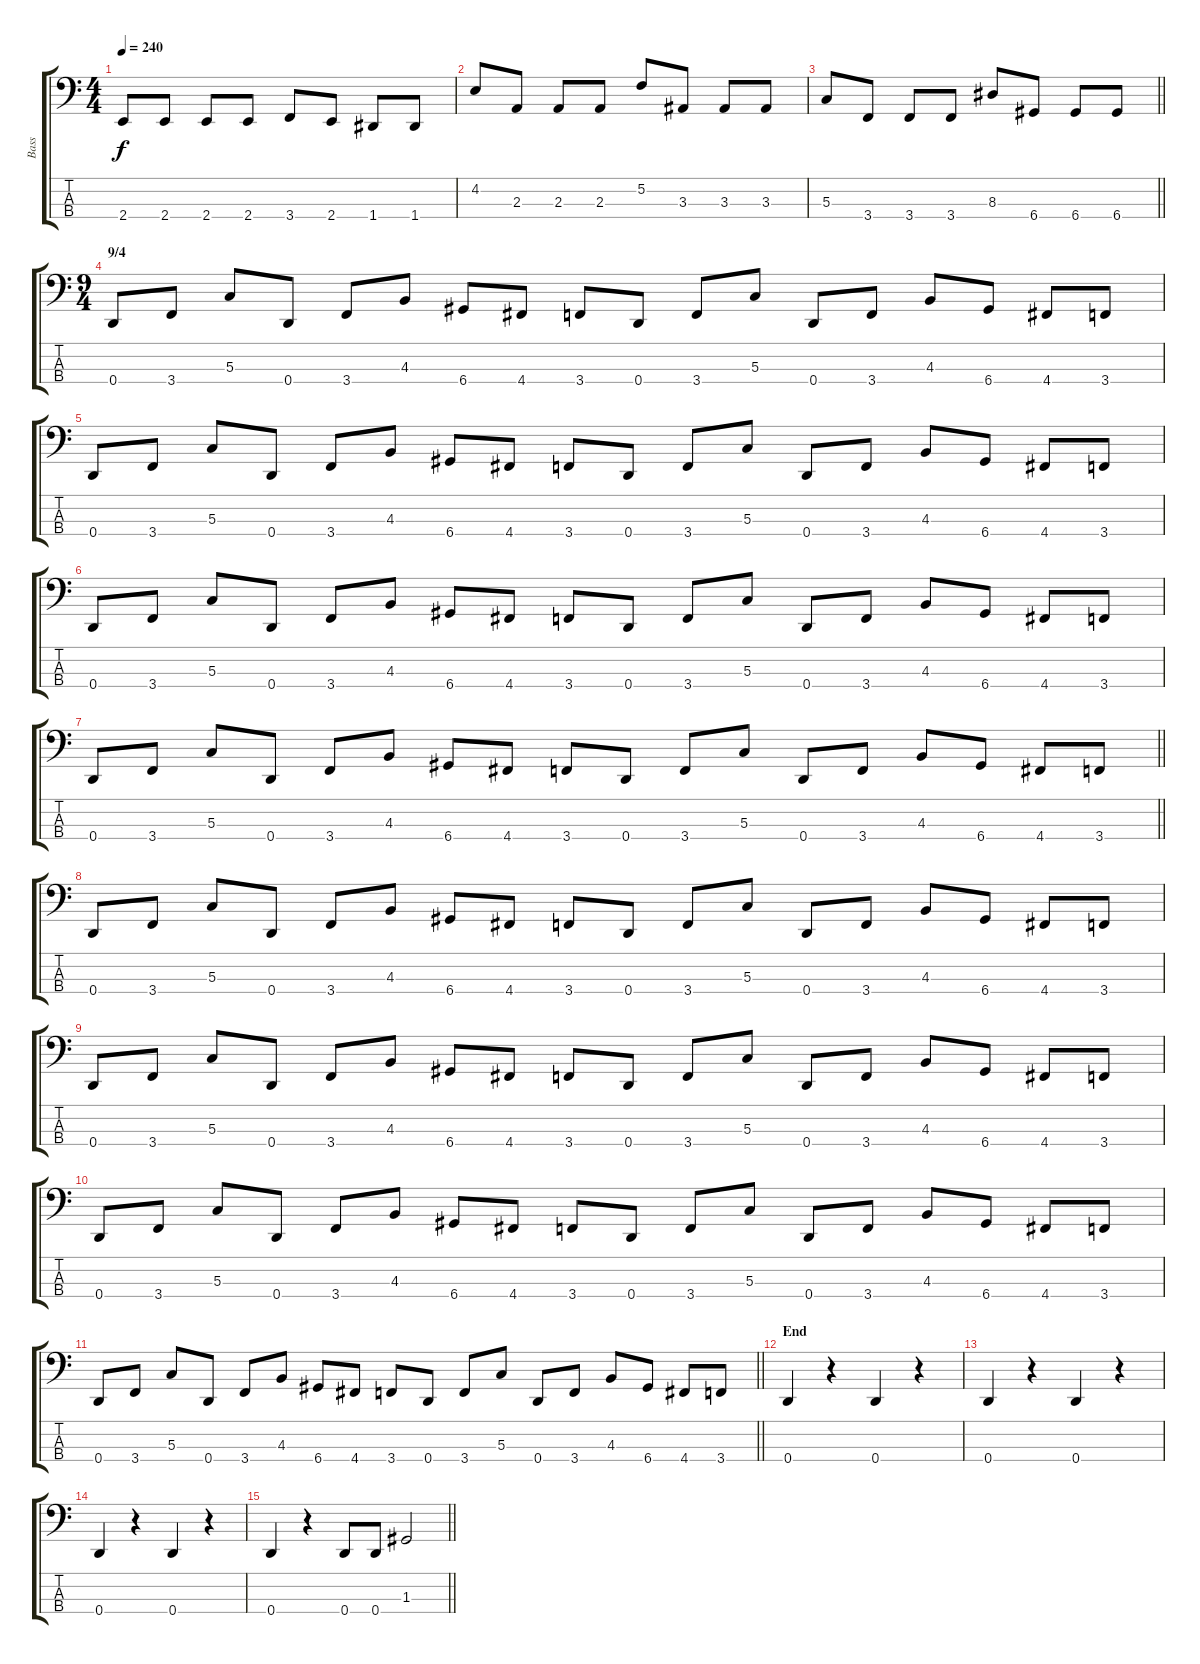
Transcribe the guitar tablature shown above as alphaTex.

\track ("Bass" "Bass") {instrument electricbasspick}
\staff {score tabs}
\tuning (F2 C2 G1 D1) {hide}
\ts (4 4)
\tempo 240
\clef f4
\ks c
2.4.8{dy f} 2.4.8 2.4.8 2.4.8 3.4.8 2.4.8 1.4.8 1.4.8 |
4.2.8 2.3.8 2.3.8 2.3.8 5.2.8 3.3.8 3.3.8 3.3.8 |
\barLineRight lightlight
5.3.8 3.4.8 3.4.8 3.4.8 8.3.8 6.4.8 6.4.8 6.4.8 |
\ts (9 4)
\section ("" "9/4")
0.4.8 3.4.8 5.3.8 0.4.8 3.4.8 4.3.8 6.4.8 4.4.8 3.4.8 0.4.8 3.4.8 5.3.8 0.4.8 3.4.8 4.3.8 6.4.8 4.4.8 3.4.8 |
0.4.8 3.4.8 5.3.8 0.4.8 3.4.8 4.3.8 6.4.8 4.4.8 3.4.8 0.4.8 3.4.8 5.3.8 0.4.8 3.4.8 4.3.8 6.4.8 4.4.8 3.4.8 |
0.4.8 3.4.8 5.3.8 0.4.8 3.4.8 4.3.8 6.4.8 4.4.8 3.4.8 0.4.8 3.4.8 5.3.8 0.4.8 3.4.8 4.3.8 6.4.8 4.4.8 3.4.8 |
\barLineRight lightlight
0.4.8 3.4.8 5.3.8 0.4.8 3.4.8 4.3.8 6.4.8 4.4.8 3.4.8 0.4.8 3.4.8 5.3.8 0.4.8 3.4.8 4.3.8 6.4.8 4.4.8 3.4.8 |
\section ("" "")
0.4.8 3.4.8 5.3.8 0.4.8 3.4.8 4.3.8 6.4.8 4.4.8 3.4.8 0.4.8 3.4.8 5.3.8 0.4.8 3.4.8 4.3.8 6.4.8 4.4.8 3.4.8 |
0.4.8 3.4.8 5.3.8 0.4.8 3.4.8 4.3.8 6.4.8 4.4.8 3.4.8 0.4.8 3.4.8 5.3.8 0.4.8 3.4.8 4.3.8 6.4.8 4.4.8 3.4.8 |
0.4.8 3.4.8 5.3.8 0.4.8 3.4.8 4.3.8 6.4.8 4.4.8 3.4.8 0.4.8 3.4.8 5.3.8 0.4.8 3.4.8 4.3.8 6.4.8 4.4.8 3.4.8 |
\barLineRight lightlight
0.4.8 3.4.8 5.3.8 0.4.8 3.4.8 4.3.8 6.4.8 4.4.8 3.4.8 0.4.8 3.4.8 5.3.8 0.4.8 3.4.8 4.3.8 6.4.8 4.4.8 3.4.8 |
\section ("" "End")
0.4.4 r.4 0.4.4 r.4 |
0.4.4 r.4 0.4.4 r.4 |
0.4.4 r.4 0.4.4 r.4 |
\barLineRight lightlight
0.4.4 r.4 0.4.8 0.4.8 1.3.2
